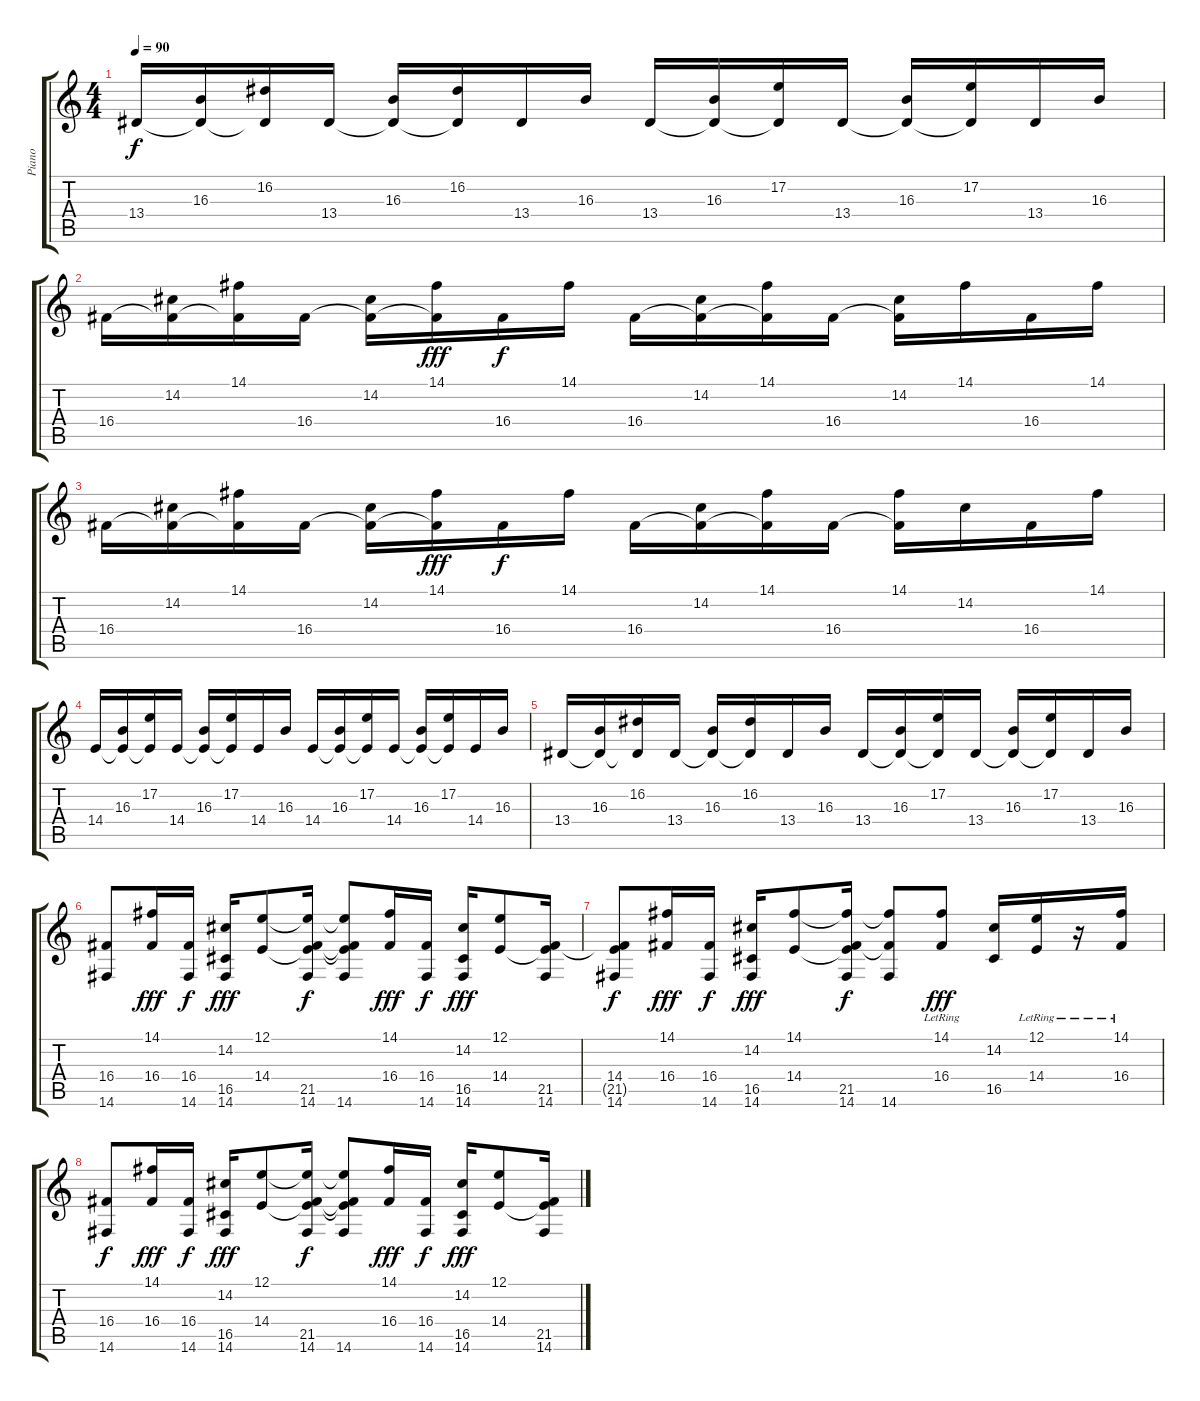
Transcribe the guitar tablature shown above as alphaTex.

\track ("Piano" "Piano") {instrument brightacousticpiano}
\staff {score tabs}
\tuning (E4 B3 G3 D3 A2 E2) {hide}
\ts (4 4)
\tempo 90
\clef g2
\ks c
13.4.16{dy f} (16.3 13.4{t}).16 (16.2 13.4{t}).16 13.4.16 (16.3 13.4{t}).16 (16.2 13.4{t}).16 13.4.16 16.3.16 13.4.16 (16.3 13.4{t}).16 (17.2 13.4{t}).16 13.4.16 (16.3 13.4{t}).16 (17.2 13.4{t}).16 13.4.16 16.3.16 |
16.4.16 (14.2 16.4{t}).16 (14.1 16.4{t}).16 16.4.16 (14.2 16.4{t}).16 (14.1 16.4{t}).16{dy fff} 16.4.16{dy f} 14.1.16 16.4.16 (14.2 16.4{t}).16 (14.1 16.4{t}).16 16.4.16 (14.2 16.4{t}).16 14.1.16 16.4.16 14.1.16 |
16.4.16 (14.2 16.4{t}).16 (14.1 16.4{t}).16 16.4.16 (14.2 16.4{t}).16 (14.1 16.4{t}).16{dy fff} 16.4.16{dy f} 14.1.16 16.4.16 (14.2 16.4{t}).16 (14.1 16.4{t}).16 16.4.16 (14.1 16.4{t}).16 14.2.16 16.4.16 14.1.16 |
14.4.16 (16.3 14.4{t}).16 (17.2 14.4{t}).16 14.4.16 (16.3 14.4{t}).16 (17.2 14.4{t}).16 14.4.16 16.3.16 14.4.16 (16.3 14.4{t}).16 (17.2 14.4{t}).16 14.4.16 (16.3 14.4{t}).16 (17.2 14.4{t}).16 14.4.16 16.3.16 |
13.4.16 (16.3 13.4{t}).16 (16.2 13.4{t}).16 13.4.16 (16.3 13.4{t}).16 (16.2 13.4{t}).16 13.4.16 16.3.16 13.4.16 (16.3 13.4{t}).16 (17.2 13.4{t}).16 13.4.16 (16.3 13.4{t}).16 (17.2 13.4{t}).16 13.4.16 16.3.16 |
(16.4 14.6).8 (14.1 16.4).16{dy fff} (16.4 14.6).16{dy f} (14.2 16.5 14.6).16{dy fff} (12.1 14.4).8 (12.1{t} 14.4{t} 21.5 14.6).16{dy f} (12.1{t} 14.4{t} 21.5{t} 14.6).8 (14.1 16.4).16{dy fff} (16.4 14.6).16{dy f} (14.2 16.5 14.6).16{dy fff} (12.1 14.4).8 (14.4{t} 21.5 14.6).16 |
(14.4 21.5{t} 14.6).8{dy f} (14.1 16.4).16{dy fff} (16.4 14.6).16{dy f} (14.2 16.5 14.6).16{dy fff} (14.1 14.4).8 (14.1{t} 14.4{t} 21.5 14.6).16{dy f} (14.1{t} 21.5{t} 14.6).8 (14.1{lr} 16.4).8{dy fff} (14.2 16.5).16 (12.1{lr} 14.4).16 r.16 (14.1{lr} 16.4).16 |
(16.4 14.6).8{dy f} (14.1 16.4).16{dy fff} (16.4 14.6).16{dy f} (14.2 16.5 14.6).16{dy fff} (12.1 14.4).8 (12.1{t} 14.4{t} 21.5 14.6).16{dy f} (12.1{t} 14.4{t} 21.5{t} 14.6).8 (14.1 16.4).16{dy fff} (16.4 14.6).16{dy f} (14.2 16.5 14.6).16{dy fff} (12.1 14.4).8 (14.4{t} 21.5 14.6).16
